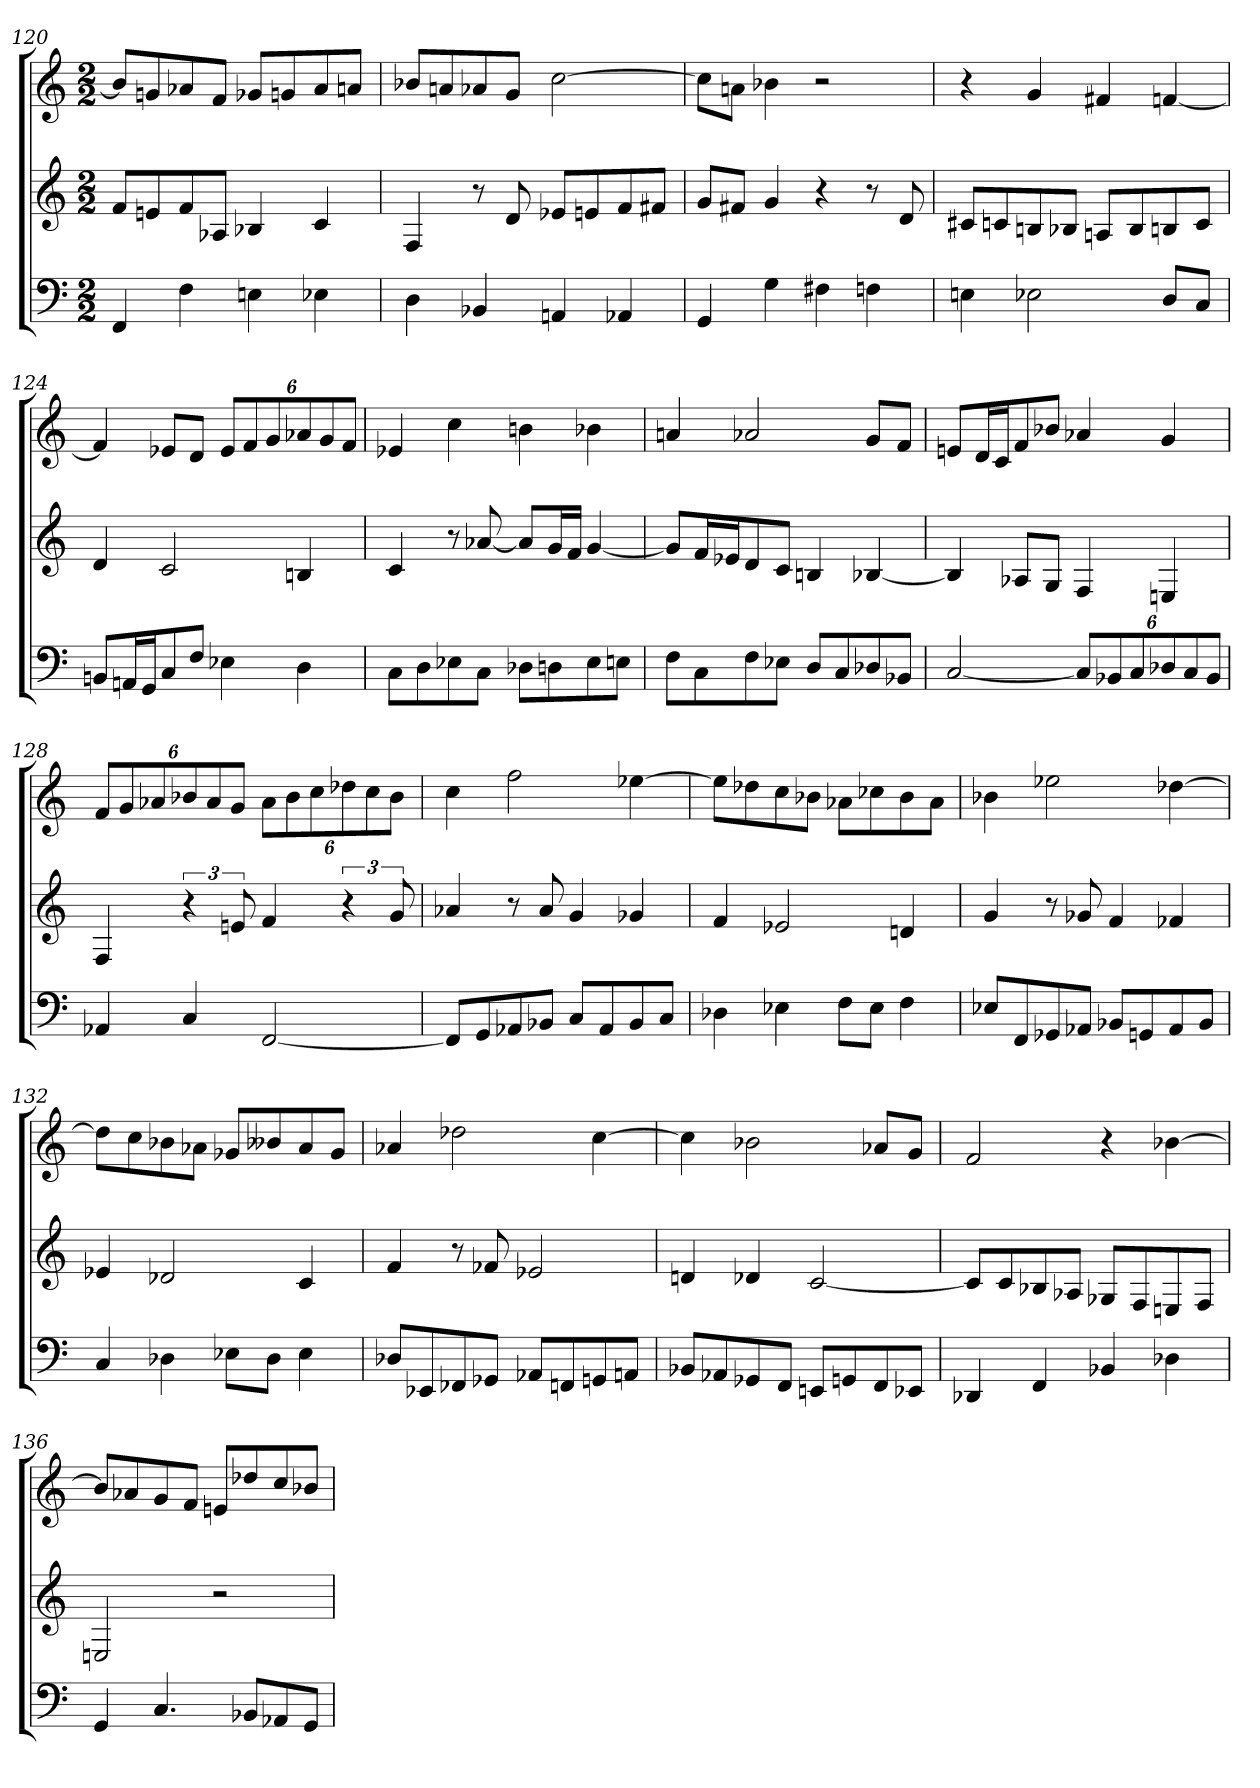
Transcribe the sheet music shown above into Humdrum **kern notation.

**kern	**kern	**kern
*part3	*part2	*part1
*staff3	*staff2	*staff1
*M2/2	*M2/2	*M2/2
=120	=120	=120
4FF	8fL	8b-L]
.	8en	8gn
4F	8f	8a-X
.	8A-XJ	8fJ
4En	4B-X	8g-XL
.	.	8gn
4E-X	4c	8a-
.	.	8anJ
=121	=121	=121
4D	4F	8b-XL
.	.	8an
4BB-X	8r	8a-X
.	8d	8gJ
4AAn	8e-XL	[2cc
.	8en	.
4AA-X	8f	.
.	8f#XJ	.
=122	=122	=122
4GG	8gL	8ccL]
.	8f#XJ	8anJ
4G	4g	4b-X
4F#X	4r	2r
4Fn	8r	.
.	8d	.
=123	=123	=123
4En	8c#XL	4r
.	8cn	.
2E-X	8Bn	4g
.	8B-XJ	.
.	8AnL	4f#X
.	8B-	.
8DL	8Bn	[4fn
8CJ	8cJ	.
=124	=124	=124
8BBnL	4d	4f]
16AAnL	.	.
16GGJ	.	.
8C	2c	8e-XL
8FJ	.	8dJ
4E-X	.	12e-L
.	.	12f
.	.	12g
4D	4Bn	12a-X
.	.	12g
.	.	12fJ
=125	=125	=125
8CL	4c	4e-X
8D	.	.
8E-X	8r	4cc
8CJ	[8a-X	.
8D-XL	8a-L]	4bn
8Dn	16gL	.
.	16fJJ	.
8E-	[4g	4b-X
8EnJ	.	.
=126	=126	=126
8FL	8gL]	4an
8C	16fL	.
.	16e-XJ	.
8F	8d	2a-X
8E-XJ	8cJ	.
8DL	4Bn	.
8C	.	.
8D-X	[4B-X	8gL
8BB-XJ	.	8fJ
=127	=127	=127
[2C	4B-]	8enL
.	.	16dL
.	.	16cJ
.	8A-XL	8f
.	8GJ	8b-XJ
12CL]	4F	4a-X
12BB-X	.	.
12C	.	.
12D-X	4En	4g
12C	.	.
12BB-J	.	.
=128	=128	=128
4AA-X	4F	12fL
.	.	12g
.	.	12a-X
4C	6r	12b-X
.	.	12a-
.	12en	12gJ
[2FF	4f	12a-L
.	.	12b-
.	.	12cc
.	6r	12dd-X
.	.	12cc
.	12g	12b-J
=129	=129	=129
8FFL]	4a-X	4cc
8GG	.	.
8AA-X	8r	2ff
8BB-XJ	8a-	.
8CL	4g	.
8AA-	.	.
8BB-	4g-X	[4ee-X
8CJ	.	.
=130	=130	=130
4D-X	4f	8ee-L]
.	.	8dd-X
4E-X	2e-X	8cc
.	.	8b-XJ
8FL	.	8a-XL
8E-J	.	8cc-X
4F	4dn	8b-
.	.	8a-J
=131	=131	=131
8E-XL	4g	4b-X
8FF	.	.
8GG-X	8r	2ee-X
8AA-XJ	8g-X	.
8BB-XL	4f	.
8GGn	.	.
8AA-	4f-X	[4dd-X
8BB-J	.	.
=132	=132	=132
4C	4e-X	8dd-L]
.	.	8cc
4D-X	2d-X	8b-X
.	.	8a-XJ
8E-XL	.	8g-XL
8D-J	.	8b--X
4E-	4c	8a-
.	.	8g-J
=133	=133	=133
8D-XL	4f	4a-X
8EE-X	.	.
8FF-X	8r	2dd-X
8GG-XJ	8f-X	.
8AA-XL	2e-X	.
8FFn	.	.
8GGn	.	[4cc
8AAnJ	.	.
=134	=134	=134
8BB-XL	4dn	4cc]
8AA-X	.	.
8GG-X	4d-X	2b-X
8FFJ	.	.
8EEnL	[2c	.
8GGn	.	.
8FF	.	8a-XL
8EE-XJ	.	8gJ
=135	=135	=135
4DD-X	8cL]	2f
.	8c	.
4FF	8B-X	.
.	8A-XJ	.
4BB-X	8G-XL	4r
.	8F	.
4D-X	8En	[4b-X
.	8FJ	.
=136	=136	=136
4GG	2En	8b-L]
.	.	8a-X
4.C	.	8g
.	.	8fJ
.	2r	8enL
8BB-XL	.	8dd-X
8AA-X	.	8cc
8GGJ	.	8b-XJ
=	=	=
*-	*-	*-
